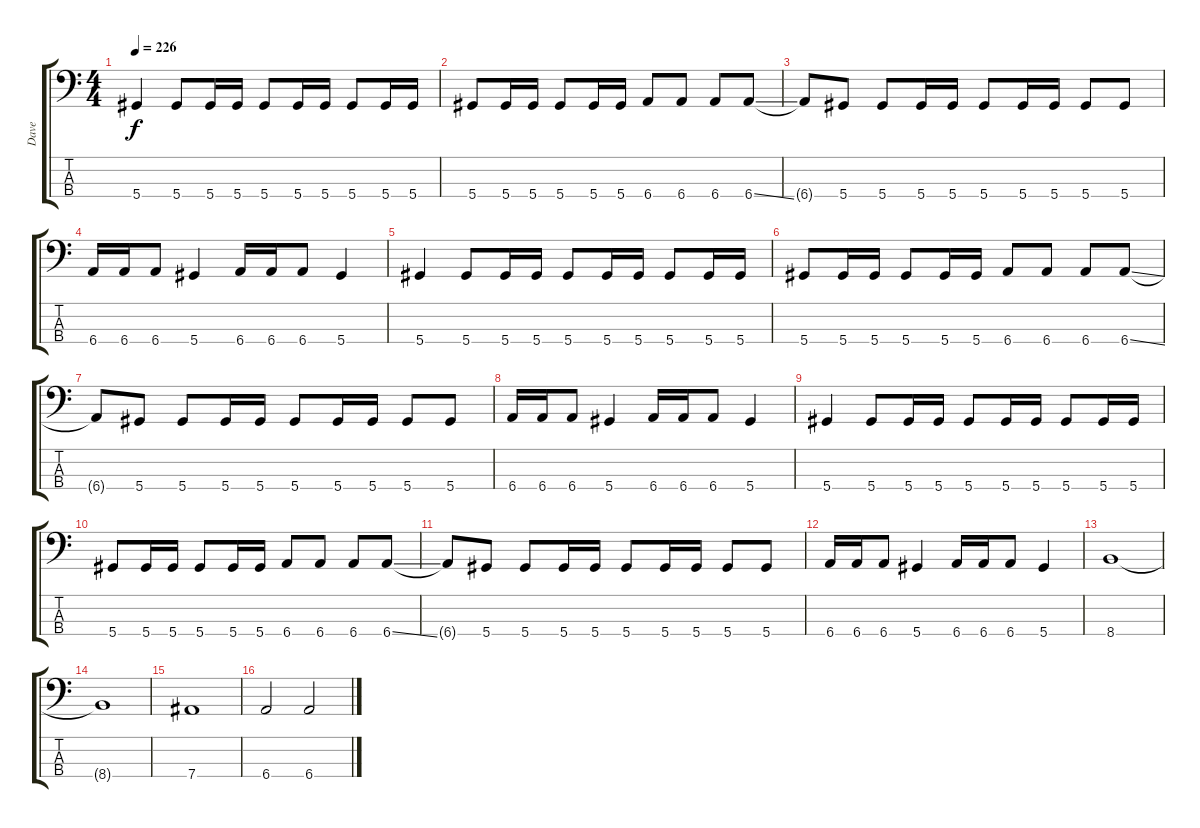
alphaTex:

\track ("Dave" "Dave") {instrument electricbassfinger}
\staff {score tabs}
\tuning (Gb2 Db2 Ab1 Eb1) {hide}
\ts (4 4)
\tempo 226
\clef f4
\ks c
5.4.4{dy f} 5.4.8 5.4.16 5.4.16 5.4.8 5.4.16 5.4.16 5.4.8 5.4.16 5.4.16 |
5.4.8 5.4.16 5.4.16 5.4.8 5.4.16 5.4.16 6.4.8 6.4.8 6.4.8 6.4{ss}.8 |
6.4{t}.8 5.4.8 5.4.8 5.4.16 5.4.16 5.4.8 5.4.16 5.4.16 5.4.8 5.4.8 |
6.4.16 6.4.16 6.4.8 5.4.4 6.4.16 6.4.16 6.4.8 5.4.4 |
5.4.4 5.4.8 5.4.16 5.4.16 5.4.8 5.4.16 5.4.16 5.4.8 5.4.16 5.4.16 |
5.4.8 5.4.16 5.4.16 5.4.8 5.4.16 5.4.16 6.4.8 6.4.8 6.4.8 6.4{ss}.8 |
6.4{t}.8 5.4.8 5.4.8 5.4.16 5.4.16 5.4.8 5.4.16 5.4.16 5.4.8 5.4.8 |
6.4.16 6.4.16 6.4.8 5.4.4 6.4.16 6.4.16 6.4.8 5.4.4 |
5.4.4 5.4.8 5.4.16 5.4.16 5.4.8 5.4.16 5.4.16 5.4.8 5.4.16 5.4.16 |
5.4.8 5.4.16 5.4.16 5.4.8 5.4.16 5.4.16 6.4.8 6.4.8 6.4.8 6.4{ss}.8 |
6.4{t}.8 5.4.8 5.4.8 5.4.16 5.4.16 5.4.8 5.4.16 5.4.16 5.4.8 5.4.8 |
6.4.16 6.4.16 6.4.8 5.4.4 6.4.16 6.4.16 6.4.8 5.4.4 |
8.4.1 |
8.4{t}.1 |
7.4.1 |
6.4.2 6.4.2
